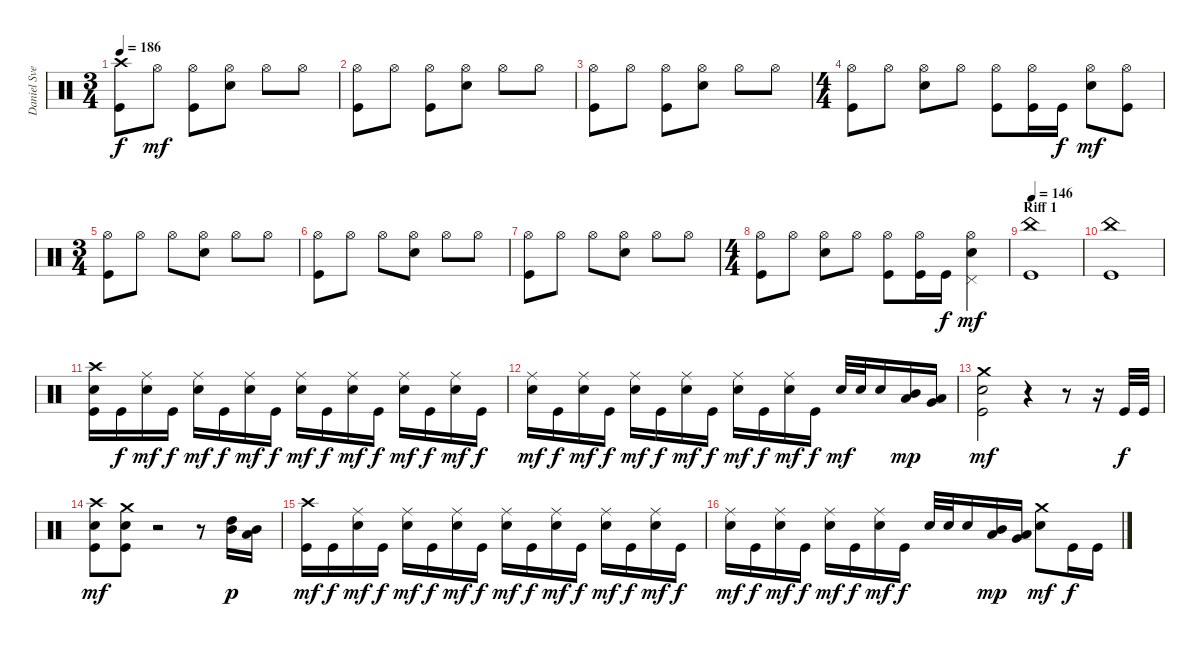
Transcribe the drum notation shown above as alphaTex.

\track ("Daniel Svensson" "Daniel Sve") {instrument percussion}
\staff {score}
\articulation defaults
\ts (3 4)
\tempo 186
\clef neutral
\ks c
("Kick (hit)" "Crash high (hit)").8{dy f} "Hi-Hat (open)".8{dy mf} ("Kick (hit)" "Hi-Hat (open)").8 ("Electric Snare (hit)" "Hi-Hat (open)").8 "Hi-Hat (open)".8 "Hi-Hat (open)".8 |
("Kick (hit)" "Hi-Hat (open)").8 "Hi-Hat (open)".8 ("Kick (hit)" "Hi-Hat (open)").8 ("Electric Snare (hit)" "Hi-Hat (open)").8 "Hi-Hat (open)".8 "Hi-Hat (open)".8 |
("Kick (hit)" "Hi-Hat (open)").8 "Hi-Hat (open)".8 ("Kick (hit)" "Hi-Hat (open)").8 ("Electric Snare (hit)" "Hi-Hat (open)").8 "Hi-Hat (open)".8 "Hi-Hat (open)".8 |
\ts (4 4)
("Kick (hit)" "Hi-Hat (open)").8 "Hi-Hat (open)".8 ("Electric Snare (hit)" "Hi-Hat (open)").8 "Hi-Hat (open)".8 ("Kick (hit)" "Hi-Hat (open)").8 ("Kick (hit)" "Hi-Hat (open)").16 "Kick (hit)".16{dy f} ("Electric Snare (hit)" "Hi-Hat (open)").8{dy mf} ("Kick (hit)" "Hi-Hat (open)").8 |
\ts (3 4)
("Kick (hit)" "Hi-Hat (open)").8 "Hi-Hat (open)".8 "Hi-Hat (open)".8 ("Electric Snare (hit)" "Hi-Hat (open)").8 "Hi-Hat (open)".8 "Hi-Hat (open)".8 |
("Kick (hit)" "Hi-Hat (open)").8 "Hi-Hat (open)".8 "Hi-Hat (open)".8 ("Electric Snare (hit)" "Hi-Hat (open)").8 "Hi-Hat (open)".8 "Hi-Hat (open)".8 |
("Kick (hit)" "Hi-Hat (open)").8 "Hi-Hat (open)".8 "Hi-Hat (open)".8 ("Electric Snare (hit)" "Hi-Hat (open)").8 "Hi-Hat (open)".8 "Hi-Hat (open)".8 |
\ts (4 4)
("Kick (hit)" "Hi-Hat (open)").8 "Hi-Hat (open)".8 ("Electric Snare (hit)" "Hi-Hat (open)").8 "Hi-Hat (open)".8 ("Kick (hit)" "Hi-Hat (open)").8 ("Kick (hit)" "Hi-Hat (open)").16 "Kick (hit)".16{dy f} ("Electric Snare (hit)" "Hi-Hat (open)" "Pedal Hi-Hat (hit)").4{dy mf} |
\section ("" "Riff 1")
\tempo 146
("Kick (hit)" "China (hit)").1 |
("Kick (hit)" "China (hit)").1 |
("Kick (hit)" "Electric Snare (hit)" "Crash high (hit)").16 "Kick (hit)".16{dy f} ("Electric Snare (hit)" "Ride (middle)").16{dy mf} "Kick (hit)".16{dy f} ("Electric Snare (hit)" "Ride (middle)").16{dy mf} "Kick (hit)".16{dy f} ("Electric Snare (hit)" "Ride (middle)").16{dy mf} "Kick (hit)".16{dy f} ("Electric Snare (hit)" "Ride (middle)").16{dy mf} "Kick (hit)".16{dy f} ("Electric Snare (hit)" "Ride (middle)").16{dy mf} "Kick (hit)".16{dy f} ("Electric Snare (hit)" "Ride (middle)").16{dy mf} "Kick (hit)".16{dy f} ("Electric Snare (hit)" "Ride (middle)").16{dy mf} "Kick (hit)".16{dy f} |
("Electric Snare (hit)" "Ride (middle)").16{dy mf} "Kick (hit)".16{dy f} ("Electric Snare (hit)" "Ride (middle)").16{dy mf} "Kick (hit)".16{dy f} ("Electric Snare (hit)" "Ride (middle)").16{dy mf} "Kick (hit)".16{dy f} ("Electric Snare (hit)" "Ride (middle)").16{dy mf} "Kick (hit)".16{dy f} ("Electric Snare (hit)" "Ride (middle)").16{dy mf} "Kick (hit)".16{dy f} ("Electric Snare (hit)" "Ride (middle)").16{dy mf} "Kick (hit)".16{dy f} "Electric Snare (hit)".32{dy mf} "Electric Snare (hit)".32 "Electric Snare (hit)".16 ("Low Tom (hit)" "Mid Tom (hit)").16{dy mp} ("Very Low Tom (hit)" "Low Tom (hit)").16 |
("Kick (hit)" "Electric Snare (hit)" "Crash medium (hit)").2{dy mf} r.4 r.8 r.16 "Kick (hit)".32{dy f} "Kick (hit)".32 |
("Kick (hit)" "Electric Snare (hit)" "Crash high (hit)").8{dy mf} ("Kick (hit)" "Electric Snare (hit)" "Crash medium (hit)").8 r.2 r.8 ("High Tom (hit)" "Mid Tom (hit)").16{dy p} ("Mid Tom (hit)" "Low Tom (hit)").16 |
("Kick (hit)" "Crash high (hit)").16{dy mf} "Kick (hit)".16{dy f} ("Electric Snare (hit)" "Ride (middle)").16{dy mf} "Kick (hit)".16{dy f} ("Electric Snare (hit)" "Ride (middle)").16{dy mf} "Kick (hit)".16{dy f} ("Electric Snare (hit)" "Ride (middle)").16{dy mf} "Kick (hit)".16{dy f} ("Electric Snare (hit)" "Ride (middle)").16{dy mf} "Kick (hit)".16{dy f} ("Electric Snare (hit)" "Ride (middle)").16{dy mf} "Kick (hit)".16{dy f} ("Electric Snare (hit)" "Ride (middle)").16{dy mf} "Kick (hit)".16{dy f} ("Electric Snare (hit)" "Ride (middle)").16{dy mf} "Kick (hit)".16{dy f} |
("Electric Snare (hit)" "Ride (middle)").16{dy mf} "Kick (hit)".16{dy f} ("Electric Snare (hit)" "Ride (middle)").16{dy mf} "Kick (hit)".16{dy f} ("Electric Snare (hit)" "Ride (middle)").16{dy mf} "Kick (hit)".16{dy f} ("Electric Snare (hit)" "Ride (middle)").16{dy mf} "Kick (hit)".16{dy f} "Electric Snare (hit)".32 "Electric Snare (hit)".32 "Electric Snare (hit)".16 ("Low Tom (hit)" "Mid Tom (hit)").16{dy mp} ("Very Low Tom (hit)" "Low Tom (hit)").16 ("Electric Snare (hit)" "Crash medium (hit)").8{dy mf} "Kick (hit)".16{dy f} "Kick (hit)".16
